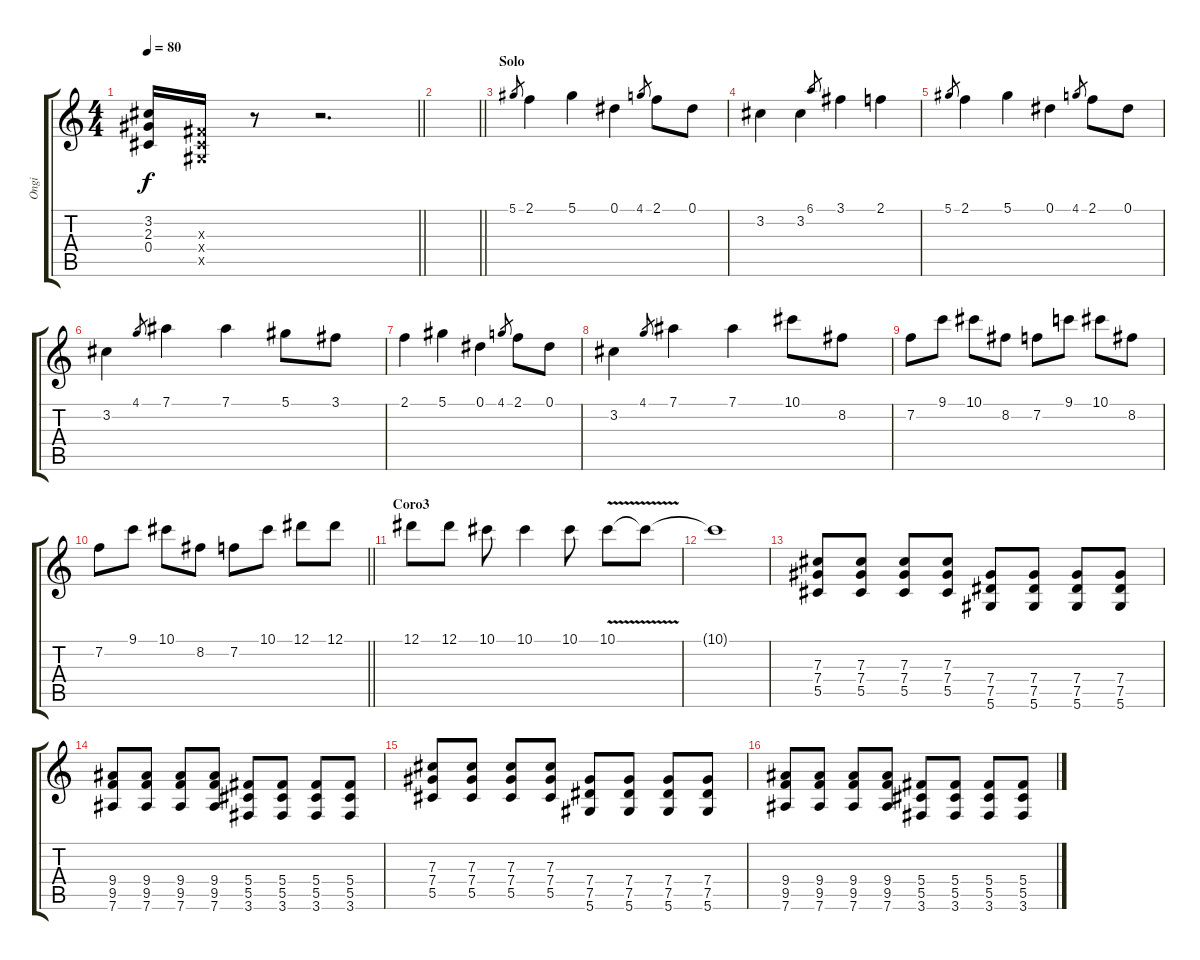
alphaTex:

\track ("Ongi" "Ongi") {instrument distortionguitar}
\staff {score tabs}
\tuning (Eb4 Bb3 Gb3 Db3 Ab2 Eb2) {hide}
\ts (4 4)
\tempo 80
\clef g2
\barLineRight lightlight
\ks c
(3.2 2.3 0.4).16{dy f} (0.3{x} 0.4{x} 0.5{x}).16 r.8 r.2{d} |
\barLineRight lightlight
|
\section ("" "Solo")
5.1.8{gr} 2.1.4{volume 16} 5.1.4 0.1.4 4.1.8{gr} 2.1.8 0.1.8 |
3.2.4 3.2.4 6.1.8{gr} 3.1.4 2.1.4 |
5.1.8{gr} 2.1.4 5.1.4 0.1.4 4.1.8{gr} 2.1.8 0.1.8 |
3.2.4 4.1.8{gr} 7.1.4 7.1.4 5.1.8 3.1.8 |
2.1.4 5.1.4 0.1.4 4.1.8{gr} 2.1.8 0.1.8 |
3.2.4 4.1.8{gr} 7.1.4 7.1.4 10.1.8 8.2.8 |
7.2.8 9.1.8 10.1.8 8.2.8 7.2.8 9.1.8 10.1.8 8.2.8 |
\barLineRight lightlight
7.2.8 9.1.8 10.1.8 8.2.8 7.2.8 10.1.8 12.1.8 12.1.8 |
\section ("" "Coro3")
12.1.8 12.1.8 10.1.8 10.1.4 10.1.8 10.1{v}.8 10.1{t}.8 |
10.1{t}.1 |
(7.3 7.4 5.5).8 (7.3 7.4 5.5).8 (7.3 7.4 5.5).8 (7.3 7.4 5.5).8 (7.4 7.5 5.6).8 (7.4 7.5 5.6).8 (7.4 7.5 5.6).8 (7.4 7.5 5.6).8 |
(9.4 9.5 7.6).8 (9.4 9.5 7.6).8 (9.4 9.5 7.6).8 (9.4 9.5 7.6).8 (5.4 5.5 3.6).8 (5.4 5.5 3.6).8 (5.4 5.5 3.6).8 (5.4 5.5 3.6).8 |
(7.3 7.4 5.5).8 (7.3 7.4 5.5).8 (7.3 7.4 5.5).8 (7.3 7.4 5.5).8 (7.4 7.5 5.6).8 (7.4 7.5 5.6).8 (7.4 7.5 5.6).8 (7.4 7.5 5.6).8 |
(9.4 9.5 7.6).8 (9.4 9.5 7.6).8 (9.4 9.5 7.6).8 (9.4 9.5 7.6).8 (5.4 5.5 3.6).8 (5.4 5.5 3.6).8 (5.4 5.5 3.6).8 (5.4 5.5 3.6).8
